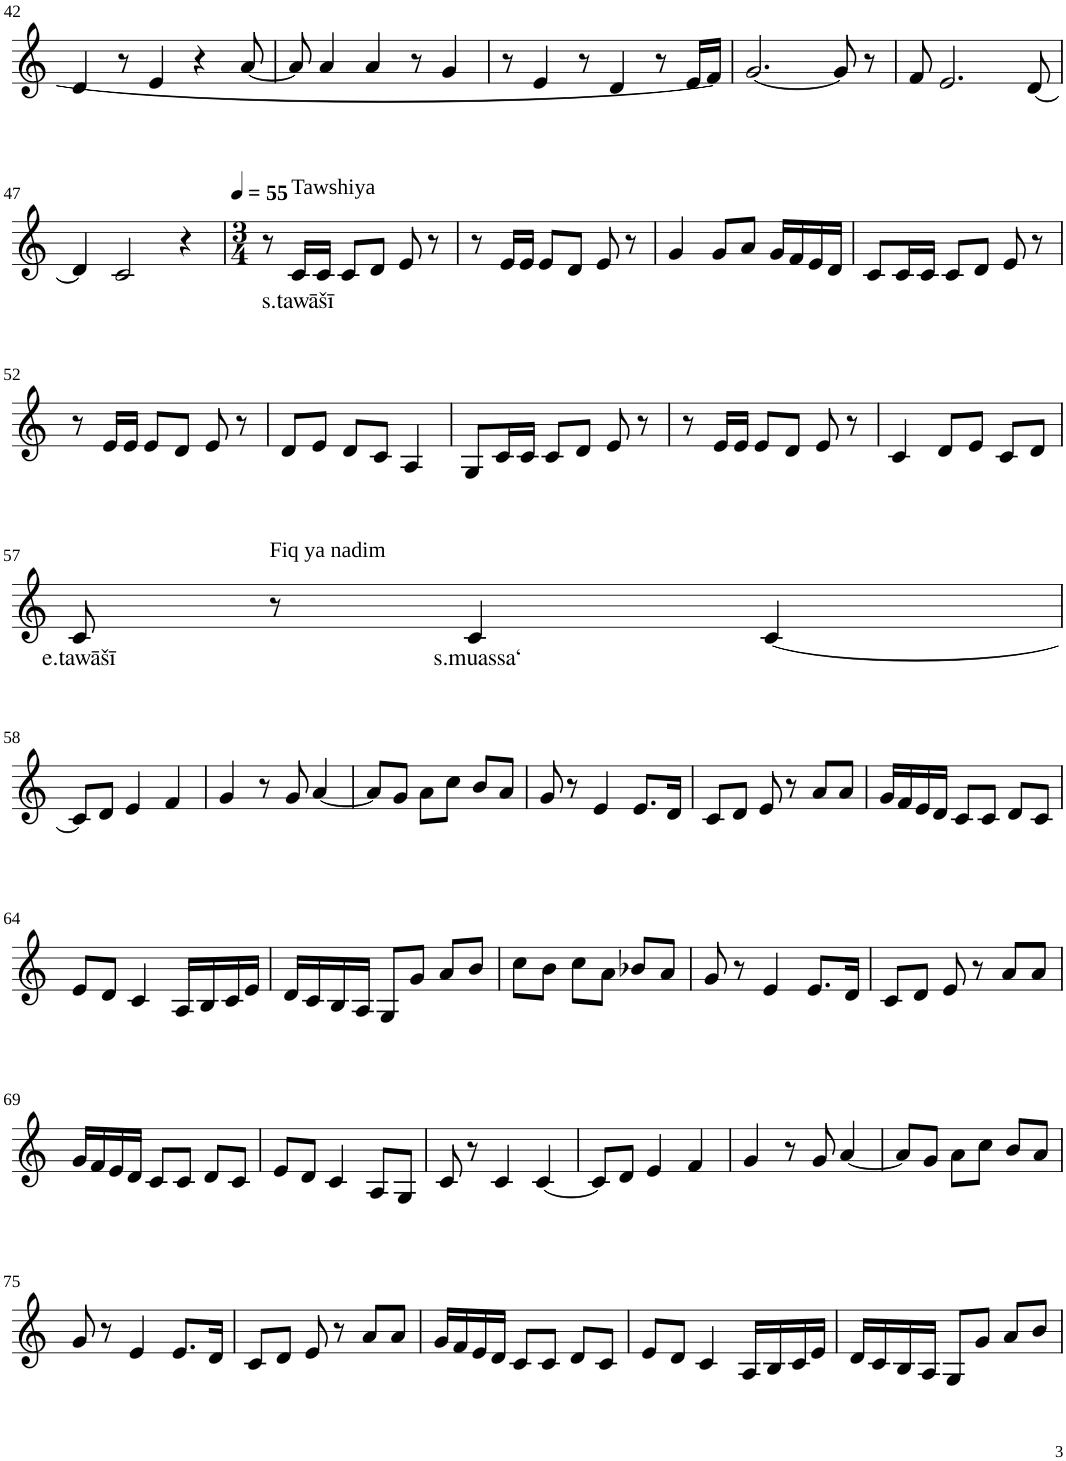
**kern	**text
*part1	*part1
*staff1	*staff1
*I"Violin	*
!!LO:PB:g=z
*clefG2	*
*k[]	*
*M4/4	*
=42	=42
4d/	.
8r	.
4e/	.
4r	.
[8a/	.
=43	=43
8a/]	.
4a/	.
4a/	.
8r	.
4g/	.
=44	=44
8r	.
4e/	.
8r	.
4d/	.
8r	.
16e/LL	.
16f/JJ]	.
=45	=45
[2.g/	.
8g/]	.
8r	.
=46	=46
8f/	.
2.e/	.
[8d/	.
!!LO:LB:g=z
=47	=47
4d/]	.
2c/	.
4r	.
=48	=48
*M3/4	*
*MM55	*
8r	.
!LO:TX:a:t=Tawshiya	!
!	!LO:LY:b
16c/LL	s.tawāšī
16c/JJ	.
8c/L	.
8d/J	.
8e/	.
8r	.
=49	=49
8r	.
16e/LL	.
16e/JJ	.
8e/L	.
8d/J	.
8e/	.
8r	.
=50	=50
4g/	.
8g/L	.
8a/J	.
16g/LL	.
16f/	.
16e/	.
16d/JJ	.
=51	=51
8c/L	.
16c/L	.
16c/JJ	.
8c/L	.
8d/J	.
8e/	.
8r	.
!!LO:LB:g=z
=52	=52
8r	.
16e/LL	.
16e/JJ	.
8e/L	.
8d/J	.
8e/	.
8r	.
=53	=53
8d/L	.
8e/J	.
8d/L	.
8c/J	.
4A/	.
=54	=54
8G/L	.
16c/L	.
16c/JJ	.
8c/L	.
8d/J	.
8e/	.
8r	.
=55	=55
8r	.
16e/LL	.
16e/JJ	.
8e/L	.
8d/J	.
8e/	.
8r	.
=56	=56
4c/	.
8d/L	.
8e/J	.
8c/L	.
8d/J	.
!!LO:LB:g=z
=57	=57
!	!LO:LY:b
8c/	e.tawāšī
!LO:TX:a:t=Fiq ya nadim	!
8r	.
!	!LO:LY:b
4c/	s.muassa‘
[4c/	.
!!LO:LB:g=z
=58	=58
8c/L]	.
8d/J	.
4e/	.
4f/	.
=59	=59
4g/	.
8r	.
8g/	.
[4a/	.
=60	=60
8a/L]	.
8g/J	.
8a\L	.
8cc\J	.
8b/L	.
8a/J	.
=61	=61
8g/	.
8r	.
4e/	.
8.e/L	.
16d/Jk	.
=62	=62
8c/L	.
8d/J	.
8e/	.
8r	.
8a/L	.
8a/J	.
=63	=63
16g/LL	.
16f/	.
16e/	.
16d/JJ	.
8c/L	.
8c/J	.
8d/L	.
8c/J	.
!!LO:LB:g=z
=64	=64
8e/L	.
8d/J	.
4c/	.
16A/LL	.
16B/	.
16c/	.
16e/JJ	.
=65	=65
16d/LL	.
16c/	.
16B/	.
16A/JJ	.
8G/L	.
8g/J	.
8a/L	.
8b/J	.
=66	=66
8cc\L	.
8b\J	.
8cc\L	.
8a\J	.
8b-X/L	.
8a/J	.
=67	=67
8g/	.
8r	.
4e/	.
8.e/L	.
16d/Jk	.
=68	=68
8c/L	.
8d/J	.
8e/	.
8r	.
8a/L	.
8a/J	.
!!LO:LB:g=z
=69	=69
16g/LL	.
16f/	.
16e/	.
16d/JJ	.
8c/L	.
8c/J	.
8d/L	.
8c/J	.
=70	=70
8e/L	.
8d/J	.
4c/	.
8A/L	.
8G/J	.
=71	=71
8c/	.
8r	.
4c/	.
[4c/	.
=72	=72
8c/L]	.
8d/J	.
4e/	.
4f/	.
=73	=73
4g/	.
8r	.
8g/	.
[4a/	.
=74	=74
8a/L]	.
8g/J	.
8a\L	.
8cc\J	.
8b/L	.
8a/J	.
!!LO:LB:g=z
=75	=75
8g/	.
8r	.
4e/	.
8.e/L	.
16d/Jk	.
=76	=76
8c/L	.
8d/J	.
8e/	.
8r	.
8a/L	.
8a/J	.
=77	=77
16g/LL	.
16f/	.
16e/	.
16d/JJ	.
8c/L	.
8c/J	.
8d/L	.
8c/J	.
=78	=78
8e/L	.
8d/J	.
4c/	.
16A/LL	.
16B/	.
16c/	.
16e/JJ	.
=79	=79
16d/LL	.
16c/	.
16B/	.
16A/JJ	.
8G/L	.
8g/J	.
8a/L	.
8b/J	.
=	=
*-	*-
